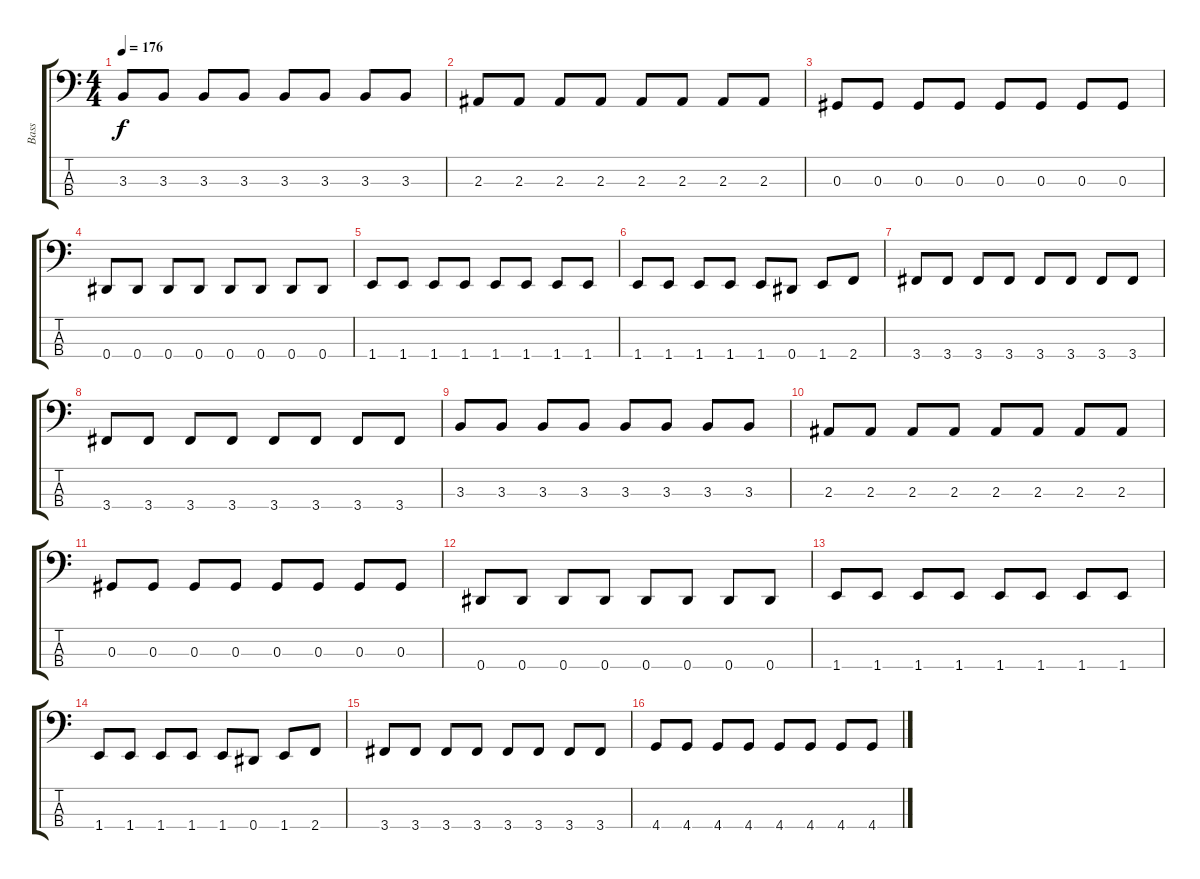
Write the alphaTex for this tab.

\track ("Bass" "Bass") {instrument electricbassfinger}
\staff {score tabs}
\tuning (Gb2 Db2 Ab1 Eb1) {hide}
\ts (4 4)
\tempo 176
\clef f4
\ks c
3.3.8{dy f} 3.3.8 3.3.8 3.3.8 3.3.8 3.3.8 3.3.8 3.3.8 |
2.3.8 2.3.8 2.3.8 2.3.8 2.3.8 2.3.8 2.3.8 2.3.8 |
0.3.8 0.3.8 0.3.8 0.3.8 0.3.8 0.3.8 0.3.8 0.3.8 |
0.4.8 0.4.8 0.4.8 0.4.8 0.4.8 0.4.8 0.4.8 0.4.8 |
1.4.8 1.4.8 1.4.8 1.4.8 1.4.8 1.4.8 1.4.8 1.4.8 |
1.4.8 1.4.8 1.4.8 1.4.8 1.4.8 0.4.8 1.4.8 2.4.8 |
3.4.8 3.4.8 3.4.8 3.4.8 3.4.8 3.4.8 3.4.8 3.4.8 |
3.4.8 3.4.8 3.4.8 3.4.8 3.4.8 3.4.8 3.4.8 3.4.8 |
3.3.8 3.3.8 3.3.8 3.3.8 3.3.8 3.3.8 3.3.8 3.3.8 |
2.3.8 2.3.8 2.3.8 2.3.8 2.3.8 2.3.8 2.3.8 2.3.8 |
0.3.8 0.3.8 0.3.8 0.3.8 0.3.8 0.3.8 0.3.8 0.3.8 |
0.4.8 0.4.8 0.4.8 0.4.8 0.4.8 0.4.8 0.4.8 0.4.8 |
1.4.8 1.4.8 1.4.8 1.4.8 1.4.8 1.4.8 1.4.8 1.4.8 |
1.4.8 1.4.8 1.4.8 1.4.8 1.4.8 0.4.8 1.4.8 2.4.8 |
3.4.8 3.4.8 3.4.8 3.4.8 3.4.8 3.4.8 3.4.8 3.4.8 |
4.4.8 4.4.8 4.4.8 4.4.8 4.4.8 4.4.8 4.4.8 4.4.8
